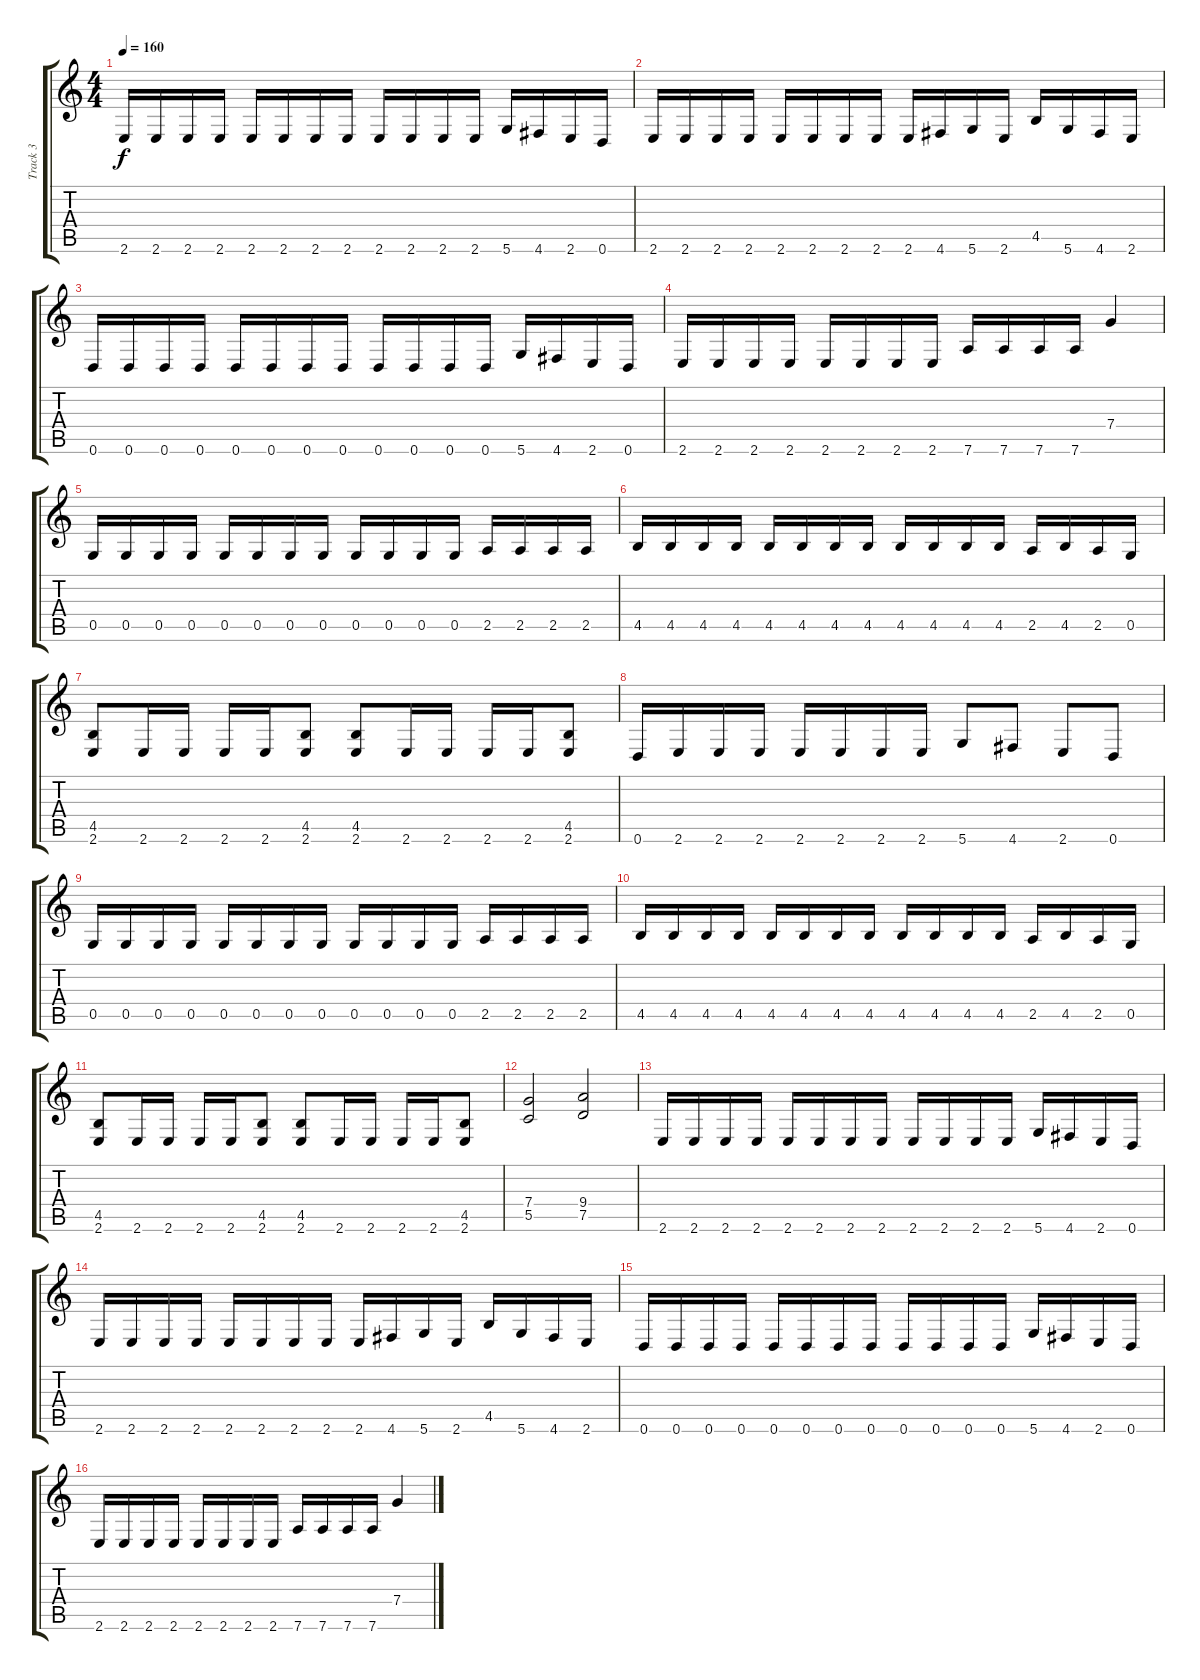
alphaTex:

\track ("Track 3" "Track 3") {instrument distortionguitar}
\staff {score tabs}
\tuning (D4 A3 F3 C3 G2 D2) {hide}
\ts (4 4)
\tempo 160
\clef g2
\ks c
2.6.16{dy f instrument distortionguitar} 2.6.16 2.6.16 2.6.16 2.6.16 2.6.16 2.6.16 2.6.16 2.6.16 2.6.16 2.6.16 2.6.16 5.6.16 4.6.16 2.6.16 0.6.16 |
2.6.16 2.6.16 2.6.16 2.6.16 2.6.16 2.6.16 2.6.16 2.6.16 2.6.16 4.6.16 5.6.16 2.6.16 4.5.16 5.6.16 4.6.16 2.6.16 |
0.6.16 0.6.16 0.6.16 0.6.16 0.6.16 0.6.16 0.6.16 0.6.16 0.6.16 0.6.16 0.6.16 0.6.16 5.6.16 4.6.16 2.6.16 0.6.16 |
2.6.16 2.6.16 2.6.16 2.6.16 2.6.16 2.6.16 2.6.16 2.6.16 7.6.16 7.6.16 7.6.16 7.6.16 7.4.4{instrument guitarharmonics} |
0.5.16{instrument distortionguitar} 0.5.16 0.5.16 0.5.16 0.5.16 0.5.16 0.5.16 0.5.16 0.5.16 0.5.16 0.5.16 0.5.16 2.5.16 2.5.16 2.5.16 2.5.16 |
4.5.16 4.5.16 4.5.16 4.5.16 4.5.16 4.5.16 4.5.16 4.5.16 4.5.16 4.5.16 4.5.16 4.5.16 2.5.16 4.5.16 2.5.16 0.5.16 |
(4.5 2.6).8 2.6.16 2.6.16 2.6.16 2.6.16 (4.5 2.6).8 (4.5 2.6).8 2.6.16 2.6.16 2.6.16 2.6.16 (4.5 2.6).8 |
0.6.16 2.6.16 2.6.16 2.6.16 2.6.16 2.6.16 2.6.16 2.6.16 5.6.8 4.6.8 2.6.8 0.6.8 |
0.5.16{instrument distortionguitar} 0.5.16 0.5.16 0.5.16 0.5.16 0.5.16 0.5.16 0.5.16 0.5.16 0.5.16 0.5.16 0.5.16 2.5.16 2.5.16 2.5.16 2.5.16 |
4.5.16 4.5.16 4.5.16 4.5.16 4.5.16 4.5.16 4.5.16 4.5.16 4.5.16 4.5.16 4.5.16 4.5.16 2.5.16 4.5.16 2.5.16 0.5.16 |
(4.5 2.6).8 2.6.16 2.6.16 2.6.16 2.6.16 (4.5 2.6).8 (4.5 2.6).8 2.6.16 2.6.16 2.6.16 2.6.16 (4.5 2.6).8 |
(7.4 5.5).2 (9.4 7.5).2 |
2.6.16{instrument distortionguitar} 2.6.16 2.6.16 2.6.16 2.6.16 2.6.16 2.6.16 2.6.16 2.6.16 2.6.16 2.6.16 2.6.16 5.6.16 4.6.16 2.6.16 0.6.16 |
2.6.16 2.6.16 2.6.16 2.6.16 2.6.16 2.6.16 2.6.16 2.6.16 2.6.16 4.6.16 5.6.16 2.6.16 4.5.16 5.6.16 4.6.16 2.6.16 |
0.6.16 0.6.16 0.6.16 0.6.16 0.6.16 0.6.16 0.6.16 0.6.16 0.6.16 0.6.16 0.6.16 0.6.16 5.6.16 4.6.16 2.6.16 0.6.16 |
2.6.16 2.6.16 2.6.16 2.6.16 2.6.16 2.6.16 2.6.16 2.6.16 7.6.16 7.6.16 7.6.16 7.6.16 7.4.4{instrument guitarharmonics}
